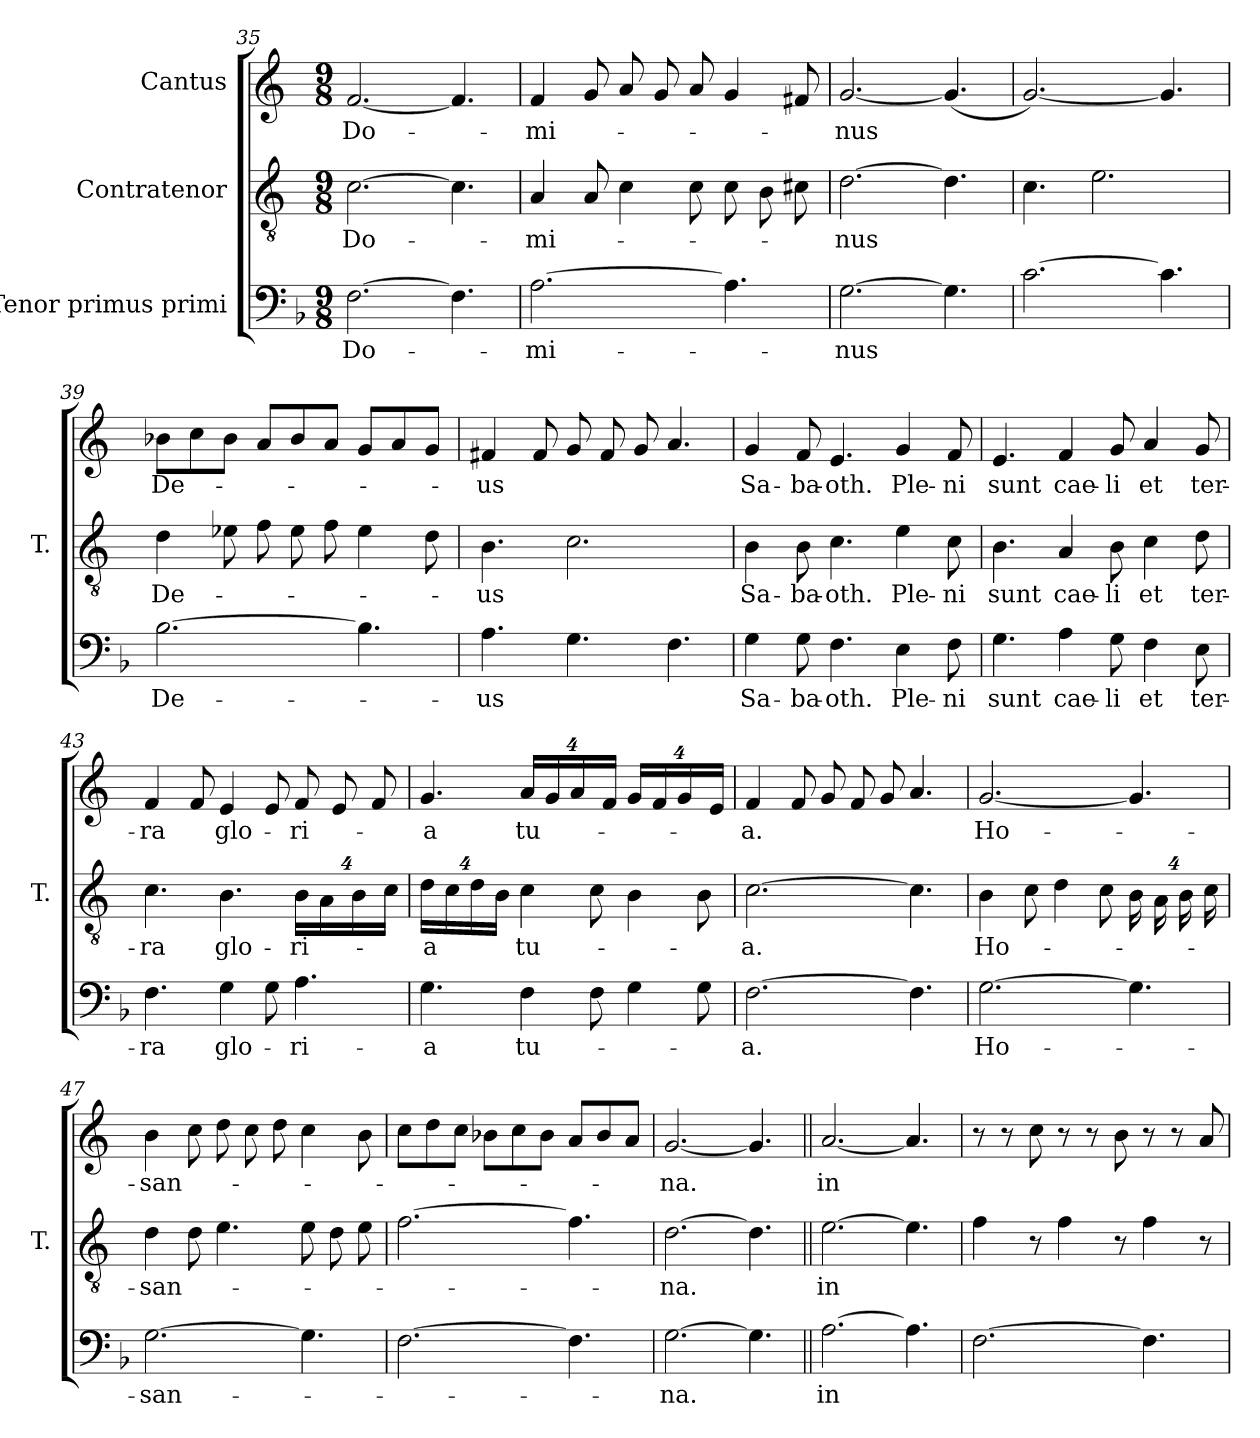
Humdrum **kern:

**kern	**text	**kern	**text	**kern	**text
*part3	*part3	*part2	*part2	*part1	*part1
*staff3	*staff3	*staff2	*staff2	*staff1	*staff1
*I"Tenor  primus primi	*	*I"Contratenor	*	*I"Cantus	*
*	*	*I'T.	*	*	*
!!LO:LB:g=z
*clefF4	*	*clefGv2	*	*clefG2	*
*	*	*ITrd7c12	*	*	*
*k[b-]	*	*k[]	*	*k[]	*
*F:	*	*C:	*	*C:	*
*M9/8	*	*M9/8	*	*M9/8	*
=35	=35	=35	=35	=35	=35
!	!LO:LY:b:color=#000000	!	!LO:LY:b:color=#000000	!	!LO:LY:b:color=#000000
[2.Fi\	Do-	[2.Ci\	Do-	[2.fi/	Do-
4.Fi\]	.	4.Ci\]	.	4.fi/]	.
=36	=36	=36	=36	=36	=36
!	!LO:LY:b:color=#000000	!	!LO:LY:b:color=#000000	!	!LO:LY:b:color=#000000
[2.Ai\	-mi-	4AAi/	-mi-	4fi/	-mi-
.	.	8AAi/L	.	8gi/L	.
.	.	4Ci\	.	8ai/L	.
.	.	.	.	8gi/	.
.	.	8Ci\L	.	8ai/J	.
4.Ai\]	.	8Ci\L	.	4gi/	.
.	.	8BBi\	.	.	.
.	.	8C#Xi\J	.	8f#Xi/L	.
=37	=37	=37	=37	=37	=37
!	!LO:LY:b:color=#000000	!	!LO:LY:b:color=#000000	!	!LO:LY:b:color=#000000
[2.Gi\	-nus	[2.Di\	-nus	[2.gi/	-nus
4.Gi\]	.	4.Di\]	.	(4.gi/]	.
=38	=38	=38	=38	=38	=38
[2.ci\	.	4.Ci\	.	[2.gi/)	.
.	.	2.Ei\	.	.	.
4.ci\]	.	.	.	4.gi/]	.
=39	=39	=39	=39	=39	=39
!	!LO:LY:b:color=#000000	!	!LO:LY:b:color=#000000	!	!LO:LY:b:color=#000000
[2.B-i\	De-	4Di\	De-	8b-Xi\L	De-
.	.	.	.	8cci\	.
.	.	8E-Xi\L	.	8b-i\J	.
.	.	8Fi\L	.	8ai/L	.
.	.	8E-i\	.	8b-i/	.
.	.	8Fi\J	.	8ai/J	.
4.B-i\]	.	4E-i\	.	8gi/L	.
.	.	.	.	8ai/	.
.	.	8Di\L	.	8gi/J	.
!!LO:LB:g=z
=40	=40	=40	=40	=40	=40
!	!LO:LY:b:color=#000000	!	!LO:LY:b:color=#000000	!	!LO:LY:b:color=#000000
4.Ai\	-us	4.BBi\	-us	4f#Xi/	-us
.	.	.	.	8f#i/L	.
4.Gi\	.	2.Ci\	.	8gi/L	.
.	.	.	.	8f#i/	.
.	.	.	.	8gi/J	.
4.Fi\	.	.	.	4.ai/	.
=41	=41	=41	=41	=41	=41
!	!LO:LY:b:color=#000000	!	!LO:LY:b:color=#000000	!	!LO:LY:b:color=#000000
4Gi\	Sa-	4BBi\	Sa-	4gi/	Sa-
!	!LO:LY:b:color=#000000	!	!LO:LY:b:color=#000000	!	!LO:LY:b:color=#000000
8Gi\L	-ba-	8BBi\L	-ba-	8fi/L	-ba-
!	!LO:LY:b:color=#000000	!	!LO:LY:b:color=#000000	!	!LO:LY:b:color=#000000
4.Fi\	-oth.	4.Ci\	-oth.	4.ei/	-oth.
!	!LO:LY:b:color=#000000	!	!LO:LY:b:color=#000000	!	!LO:LY:b:color=#000000
4Ei\	Ple-	4Ei\	Ple-	4gi/	Ple-
!	!LO:LY:b:color=#000000	!	!LO:LY:b:color=#000000	!	!LO:LY:b:color=#000000
8Fi\L	-ni	8Ci\L	-ni	8fi/L	-ni
=42	=42	=42	=42	=42	=42
!	!LO:LY:b:color=#000000	!	!LO:LY:b:color=#000000	!	!LO:LY:b:color=#000000
4.Gi\	sunt	4.BBi\	sunt	4.ei/	sunt
!	!LO:LY:b:color=#000000	!	!LO:LY:b:color=#000000	!	!LO:LY:b:color=#000000
4Ai\	cae-	4AAi/	cae-	4fi/	cae-
!	!LO:LY:b:color=#000000	!	!LO:LY:b:color=#000000	!	!LO:LY:b:color=#000000
8Gi\L	-li	8BBi\L	-li	8gi/L	-li
!	!LO:LY:b:color=#000000	!	!LO:LY:b:color=#000000	!	!LO:LY:b:color=#000000
4Fi\	et	4Ci\	et	4ai/	et
!	!LO:LY:b:color=#000000	!	!LO:LY:b:color=#000000	!	!LO:LY:b:color=#000000
8Ei\L	ter-	8Di\L	ter-	8gi/L	ter-
=43	=43	=43	=43	=43	=43
!	!LO:LY:b:color=#000000	!	!LO:LY:b:color=#000000	!	!LO:LY:b:color=#000000
4.Fi\	-ra	4.Ci\	-ra	4fi/	-ra
.	.	.	.	8fi/L	.
!	!LO:LY:b:color=#000000	!	!LO:LY:b:color=#000000	!	!LO:LY:b:color=#000000
4Gi\	glo-	4.BBi\	glo-	4ei/	glo-
8Gi\L	.	.	.	8ei/L	.
!	!LO:LY:b:color=#000000	!	!LO:LY:b:color=#000000	!	!LO:LY:b:color=#000000
4.Ai\	-ri-	32%3BBi\L	-ri-	8fi/L	-ri-
.	.	32%3AAi\	.	.	.
.	.	.	.	8ei/	.
.	.	32%3BBi\	.	.	.
.	.	.	.	8fi/J	.
.	.	32%3Ci\J	.	.	.
!!LO:PB:g=z
=44	=44	=44	=44	=44	=44
!	!LO:LY:b:color=#000000	!	!LO:LY:b:color=#000000	!	!LO:LY:b:color=#000000
4.Gi\	-a	32%3Di\L	-a	4.gi/	-a
.	.	32%3Ci\	.	.	.
.	.	32%3Di\	.	.	.
.	.	32%3BBi\J	.	.	.
!	!LO:LY:b:color=#000000	!	!LO:LY:b:color=#000000	!	!
*	*	*	*	*Xbrackettup	*
!	!	!	!	!	!LO:LY:b:color=#000000
4Fi\	tu-	4Ci\	tu-	32%3ai/L	tu-
.	.	.	.	32%3gi/	.
.	.	.	.	32%3ai/	.
8Fi\L	.	8Ci\L	.	.	.
.	.	.	.	32%3fi/J	.
4Gi\	.	4BBi\	.	32%3gi/L	.
.	.	.	.	32%3fi/	.
.	.	.	.	32%3gi/	.
8Gi\L	.	8BBi\L	.	.	.
.	.	.	.	32%3ei/J	.
=45	=45	=45	=45	=45	=45
!	!LO:LY:b:color=#000000	!	!LO:LY:b:color=#000000	!	!LO:LY:b:color=#000000
[2.Fi\	-a.	[2.Ci\	-a.	4fi/	-a.
.	.	.	.	8fi/L	.
.	.	.	.	8gi/L	.
.	.	.	.	8fi/	.
.	.	.	.	8gi/J	.
4.Fi\]	.	4.Ci\]	.	4.ai/	.
=46	=46	=46	=46	=46	=46
!	!LO:LY:b:color=#000000	!	!LO:LY:b:color=#000000	!	!LO:LY:b:color=#000000
[2.Gi\	Ho-	4BBi\	Ho-	[2.gi/	Ho-
.	.	8Ci\L	.	.	.
.	.	4Di\	.	.	.
.	.	8Ci\L	.	.	.
4.Gi\]	.	32%3BBi\L	.	4.gi/]	.
.	.	32%3AAi\	.	.	.
.	.	32%3BBi\	.	.	.
.	.	32%3Ci\J	.	.	.
=47	=47	=47	=47	=47	=47
!	!LO:LY:b:color=#000000	!	!LO:LY:b:color=#000000	!	!LO:LY:b:color=#000000
[2.Gi\	-san-	4Di\	-san-	4bi\	-san-
.	.	8Di\L	.	8cci\L	.
.	.	4.Ei\	.	8ddi\L	.
.	.	.	.	8cci\	.
.	.	.	.	8ddi\J	.
4.Gi\]	.	8Ei\L	.	4cci\	.
.	.	8Di\	.	.	.
.	.	8Ei\J	.	8bi\L	.
!!LO:LB:g=z
=48	=48	=48	=48	=48	=48
[2.Fi\	.	[2.Fi\	.	8cci\L	.
.	.	.	.	8ddi\	.
.	.	.	.	8cci\J	.
.	.	.	.	8b-Xi\L	.
.	.	.	.	8cci\	.
.	.	.	.	8b-i\J	.
4.Fi\]	.	4.Fi\]	.	8ai/L	.
.	.	.	.	8b-i/	.
.	.	.	.	8ai/J	.
=49	=49	=49	=49	=49	=49
!	!LO:LY:b:color=#000000	!	!LO:LY:b:color=#000000	!	!LO:LY:b:color=#000000
[2.Gi\	-na.	[2.Di\	-na.	[2.gi/	-na.
4.Gi\]	.	4.Di\]	.	4.gi/]	.
=50||	=50||	=50||	=50||	=50||	=50||
!	!LO:LY:b:color=#000000	!	!LO:LY:b:color=#000000	!	!LO:LY:b:color=#000000
[2.Ai\	in	[2.Ei\	in	[2.ai/	in
4.Ai\]	.	4.Ei\]	.	4.ai/]	.
=51	=51	=51	=51	=51	=51
[2.Fi\	.	4Fi\	.	8r	.
.	.	.	.	8r	.
.	.	8r	.	8cci\L	.
.	.	4Fi\	.	8r	.
.	.	.	.	8r	.
.	.	8r	.	8bi\L	.
4.Fi\]	.	4Fi\	.	8r	.
.	.	.	.	8r	.
.	.	8r	.	8ai/L	.
=	=	=	=	=	=
*-	*-	*-	*-	*-	*-
